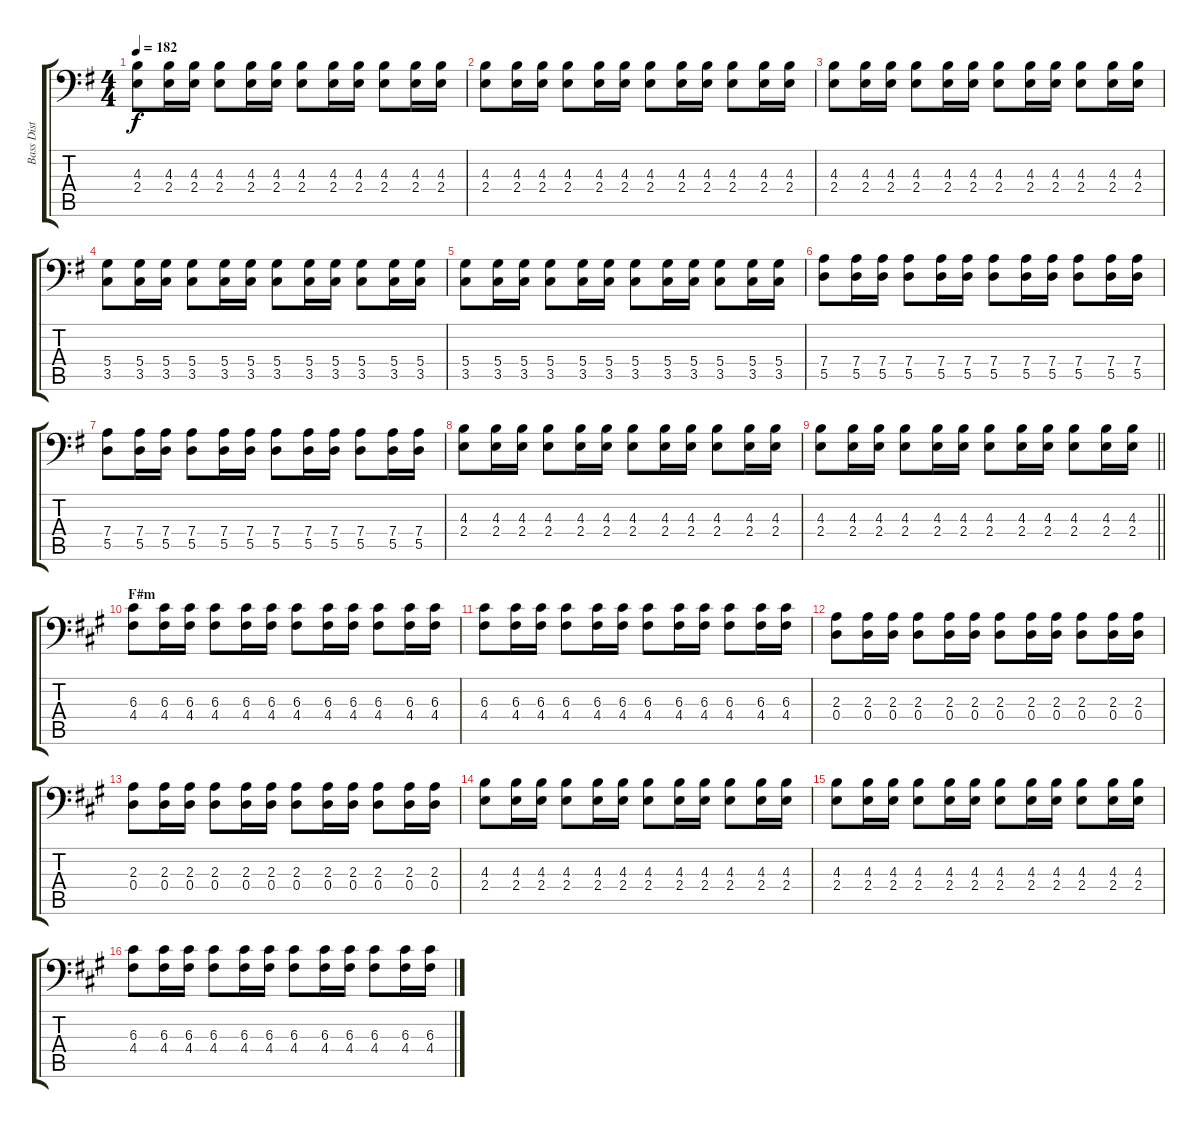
\track ("Bass Dist" "Bass Dist") {instrument distortionguitar}
\staff {score tabs}
\tuning (E3 B2 G2 D2 A1 E1) {hide}
\ts (4 4)
\tempo 182
\clef f4
\ks eminor
(4.3 2.4).8{dy f} (4.3 2.4).16 (4.3 2.4).16 (4.3 2.4).8 (4.3 2.4).16 (4.3 2.4).16 (4.3 2.4).8 (4.3 2.4).16 (4.3 2.4).16 (4.3 2.4).8 (4.3 2.4).16 (4.3 2.4).16 |
(4.3 2.4).8 (4.3 2.4).16 (4.3 2.4).16 (4.3 2.4).8 (4.3 2.4).16 (4.3 2.4).16 (4.3 2.4).8 (4.3 2.4).16 (4.3 2.4).16 (4.3 2.4).8 (4.3 2.4).16 (4.3 2.4).16 |
(4.3 2.4).8 (4.3 2.4).16 (4.3 2.4).16 (4.3 2.4).8 (4.3 2.4).16 (4.3 2.4).16 (4.3 2.4).8 (4.3 2.4).16 (4.3 2.4).16 (4.3 2.4).8 (4.3 2.4).16 (4.3 2.4).16 |
(5.4 3.5).8 (5.4 3.5).16 (5.4 3.5).16 (5.4 3.5).8 (5.4 3.5).16 (5.4 3.5).16 (5.4 3.5).8 (5.4 3.5).16 (5.4 3.5).16 (5.4 3.5).8 (5.4 3.5).16 (5.4 3.5).16 |
(5.4 3.5).8 (5.4 3.5).16 (5.4 3.5).16 (5.4 3.5).8 (5.4 3.5).16 (5.4 3.5).16 (5.4 3.5).8 (5.4 3.5).16 (5.4 3.5).16 (5.4 3.5).8 (5.4 3.5).16 (5.4 3.5).16 |
(7.4 5.5).8 (7.4 5.5).16 (7.4 5.5).16 (7.4 5.5).8 (7.4 5.5).16 (7.4 5.5).16 (7.4 5.5).8 (7.4 5.5).16 (7.4 5.5).16 (7.4 5.5).8 (7.4 5.5).16 (7.4 5.5).16 |
(7.4 5.5).8 (7.4 5.5).16 (7.4 5.5).16 (7.4 5.5).8 (7.4 5.5).16 (7.4 5.5).16 (7.4 5.5).8 (7.4 5.5).16 (7.4 5.5).16 (7.4 5.5).8 (7.4 5.5).16 (7.4 5.5).16 |
(4.3 2.4).8 (4.3 2.4).16 (4.3 2.4).16 (4.3 2.4).8 (4.3 2.4).16 (4.3 2.4).16 (4.3 2.4).8 (4.3 2.4).16 (4.3 2.4).16 (4.3 2.4).8 (4.3 2.4).16 (4.3 2.4).16 |
\barLineRight lightlight
(4.3 2.4).8 (4.3 2.4).16 (4.3 2.4).16 (4.3 2.4).8 (4.3 2.4).16 (4.3 2.4).16 (4.3 2.4).8 (4.3 2.4).16 (4.3 2.4).16 (4.3 2.4).8 (4.3 2.4).16 (4.3 2.4).16 |
\section ("" "F#m")
\ks f#minor
(6.3 4.4).8 (6.3 4.4).16 (6.3 4.4).16 (6.3 4.4).8 (6.3 4.4).16 (6.3 4.4).16 (6.3 4.4).8 (6.3 4.4).16 (6.3 4.4).16 (6.3 4.4).8 (6.3 4.4).16 (6.3 4.4).16 |
(6.3 4.4).8 (6.3 4.4).16 (6.3 4.4).16 (6.3 4.4).8 (6.3 4.4).16 (6.3 4.4).16 (6.3 4.4).8 (6.3 4.4).16 (6.3 4.4).16 (6.3 4.4).8 (6.3 4.4).16 (6.3 4.4).16 |
(2.3 0.4).8 (2.3 0.4).16 (2.3 0.4).16 (2.3 0.4).8 (2.3 0.4).16 (2.3 0.4).16 (2.3 0.4).8 (2.3 0.4).16 (2.3 0.4).16 (2.3 0.4).8 (2.3 0.4).16 (2.3 0.4).16 |
(2.3 0.4).8 (2.3 0.4).16 (2.3 0.4).16 (2.3 0.4).8 (2.3 0.4).16 (2.3 0.4).16 (2.3 0.4).8 (2.3 0.4).16 (2.3 0.4).16 (2.3 0.4).8 (2.3 0.4).16 (2.3 0.4).16 |
(4.3 2.4).8 (4.3 2.4).16 (4.3 2.4).16 (4.3 2.4).8 (4.3 2.4).16 (4.3 2.4).16 (4.3 2.4).8 (4.3 2.4).16 (4.3 2.4).16 (4.3 2.4).8 (4.3 2.4).16 (4.3 2.4).16 |
(4.3 2.4).8 (4.3 2.4).16 (4.3 2.4).16 (4.3 2.4).8 (4.3 2.4).16 (4.3 2.4).16 (4.3 2.4).8 (4.3 2.4).16 (4.3 2.4).16 (4.3 2.4).8 (4.3 2.4).16 (4.3 2.4).16 |
(6.3 4.4).8 (6.3 4.4).16 (6.3 4.4).16 (6.3 4.4).8 (6.3 4.4).16 (6.3 4.4).16 (6.3 4.4).8 (6.3 4.4).16 (6.3 4.4).16 (6.3 4.4).8 (6.3 4.4).16 (6.3 4.4).16
